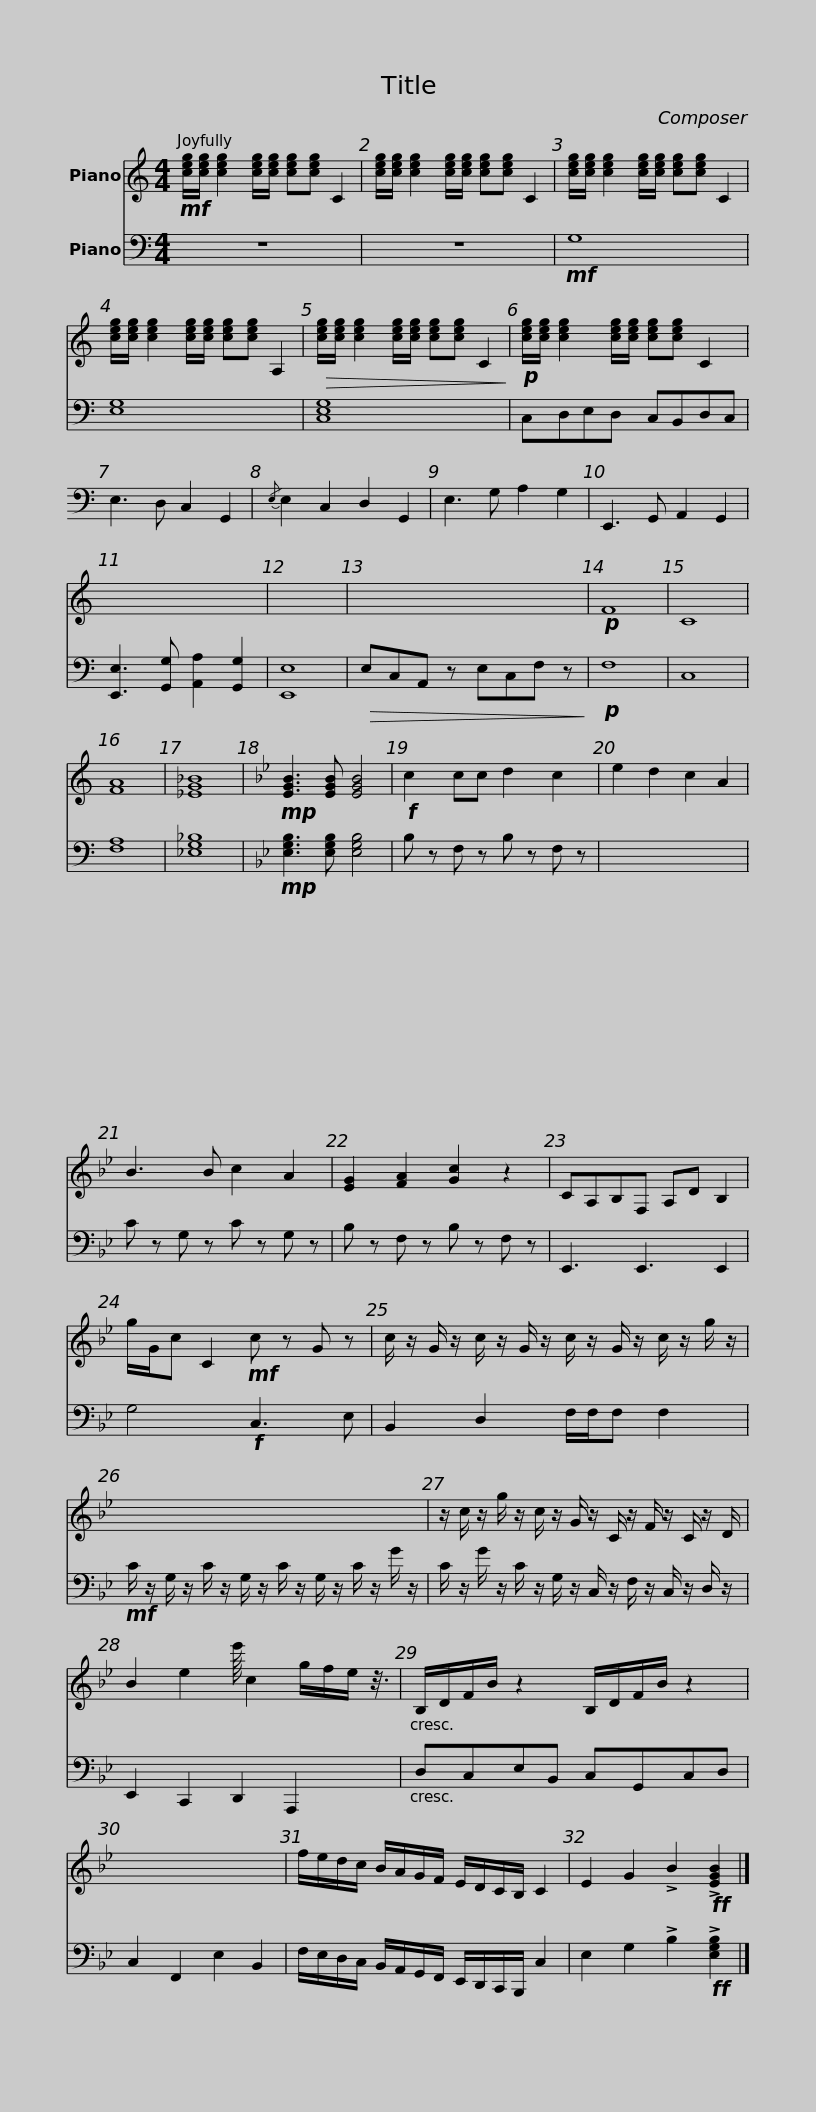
X:1
%%score 1 2
L:1/8
M:4/4
I:linebreak $
K:C
V:1 treble
V:2 bass
V:1
!mf! [ceg]/[ceg]/ [ceg]2 [ceg]/[ceg]/ [ceg][ceg] C2 | [ceg]/[ceg]/ [ceg]2 [ceg]/[ceg]/ [ceg][ceg] C2 | [ceg]/[ceg]/ [ceg]2 [ceg]/[ceg]/ [ceg][ceg] C2 | [ceg]/[ceg]/ [ceg]2 [ceg]/[ceg]/ [ceg][ceg] A,2 |$!>(! [ceg]/[ceg]/ [ceg]2 [ceg]/[ceg]/ [ceg][ceg] C2!>)! | %5
!p! [ceg]/[ceg]/ [ceg]2 [ceg]/[ceg]/ [ceg][ceg] C2 | x8 | x8 |$ x8 | x8 | %10
 x8 | x8 |$ x8 |!p! F8 | C8 | %15
 [FA]8 |$ [_EG_B]8 |[K:Bb]!mp! [EGB]3 [EGB] [EGB]4 |!f! c2 cc d2 c2 | e2 d2 c2 A2 |$ %20
 B3 B c2 A2 | [EG]2 [FA]2 [Gc]2 z2 | CA,B,F, A,D B,2 | g/G/c C2!mf! c z G z |$ c/ z/ G/ z/ c/ z/ G/ z/ c/ z/ G/ z/ c/ z/ g/ z/ | %25
 x8 |$ z/ c/ z/ g/ z/ c/ z/ G/ z/ C/ z/ F/ z/ C/ z/ D/ | B2 e2 e'/8 c2 g/f/e/ z3/8 |$ B,/D/F/B/ z2 B,/D/F/B/ z2 | x8 | %30
 f/e/d/c/ B/A/G/F/ E/D/C/B,/ C2 | E2 G2 !>!B2!ff! !>![EGB]2 |] %32
V:2
 z8 | z8 |!mf! G,8 | [E,G,]8 |$ [C,E,G,]8 | %5
 C,D,E,D, C,B,,D,C, | E,3 D, C,2 G,,2 |{/E,} E,2 C,2 D,2 G,,2 |$ E,3 G, A,2 G,2 | E,,3 G,, A,,2 G,,2 | %10
 [E,,E,]3 [G,,G,] [A,,A,]2 [G,,G,]2 | [E,,E,]8 |$!>(! E,C,A,, z E,C,F, z!>)! |!p! F,8 | C,8 | %15
 [F,A,]8 |$ [_E,G,_B,]8 |[K:Bb]!mp! [E,G,B,]3 [E,G,B,] [E,G,B,]4 | B, z F, z B, z F, z | x8 |$ %20
 C z G, z C z G, z | B, z F, z B, z F, z | E,,3 E,,3 E,,2 | G,4!f! C,3 E, |$ B,,2 D,2 F,/F,/F, F,2 | %25
!mf! C/ z/ G,/ z/ C/ z/ G,/ z/ C/ z/ G,/ z/ C/ z/ G/ z/ |$ C/ z/ G/ z/ C/ z/ G,/ z/ C,/ z/ F,/ z/ C,/ z/ D,/ z/ | E,,2 C,,2 D,,2 A,,,2 |$ D,C,E,B,, C,G,,C,D, | C,2 F,,2 E,2 B,,2 | %30
 F,/E,/D,/C,/ B,,/A,,/G,,/F,,/ E,,/D,,/C,,/B,,,/ C,2 | E,2 G,2 !>!B,2!ff! !>![E,G,B,]2 |] %32
